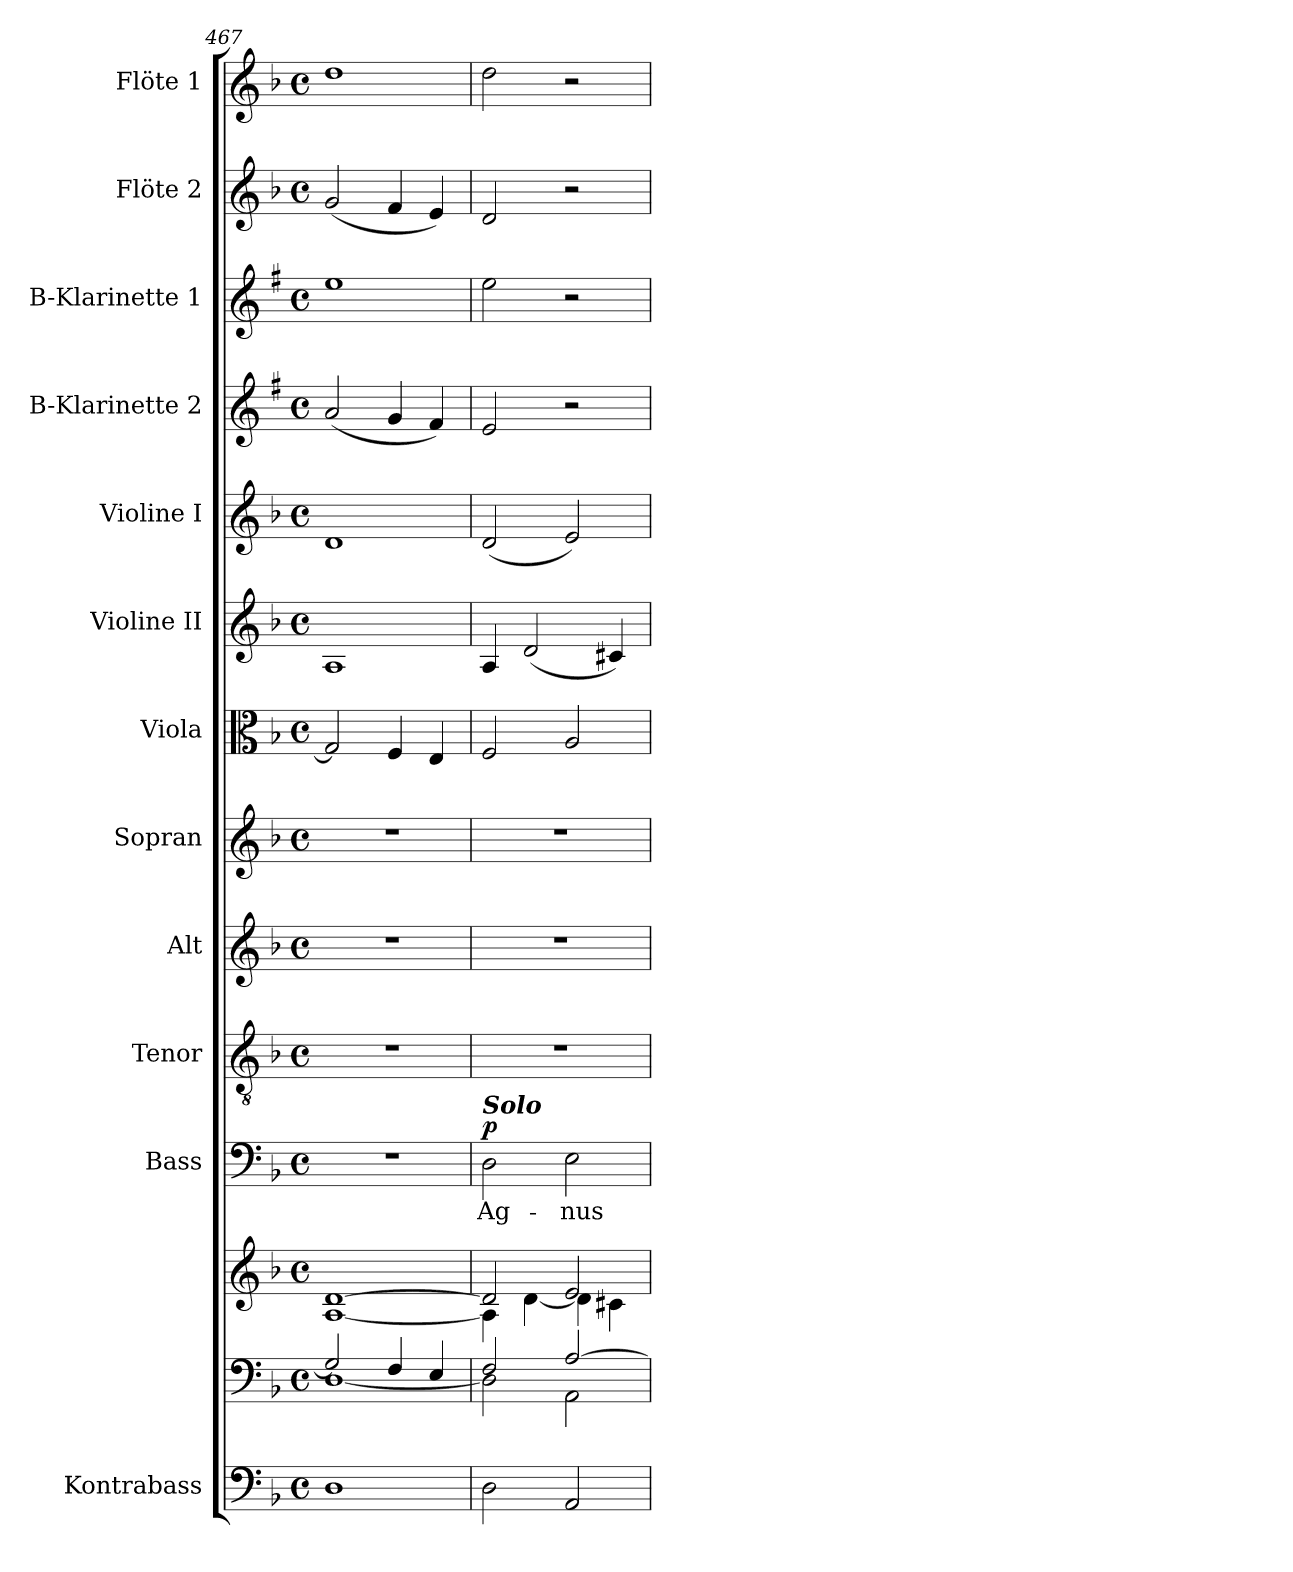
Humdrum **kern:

**kern	**kern	**kern	**kern	**text	**dynam	**kern	**kern	**kern	**kern	**kern	**kern	**kern	**kern	**kern	**kern
*part13	*part12	*part12	*part11	*part11	*part11	*part10	*part9	*part8	*part7	*part6	*part5	*part4	*part3	*part2	*part1
*staff14	*staff13	*staff12	*staff11	*staff11	*staff11	*staff10	*staff9	*staff8	*staff7	*staff6	*staff5	*staff4	*staff3	*staff2	*staff1
*I"Kontrabass	*	*	*I"Bass	*	*	*I"Tenor	*I"Alt	*I"Sopran	*I"Viola	*I"Violine II	*I"Violine I	*I"B-Klarinette 2	*I"B-Klarinette 1	*I"Flöte 2	*I"Flöte 1
*I'Kb.	*	*	*I'B.	*	*	*I'T.	*I'A.	*I'S.	*I'Vla.	*I'Vl. II	*I'Vl. I	*I'B Kl. 2	*I'B Kl. 1	*I'Fl. 2	*I'Fl. 1
*clefF4	*clefF4	*clefG2	*clefF4	*	*	*clefGv2	*clefG2	*clefG2	*clefC3	*clefG2	*clefG2	*clefG2	*clefG2	*clefG2	*clefG2
*ITrd7c12	*	*	*	*	*	*	*	*	*	*	*	*ITrd1c2	*ITrd1c2	*	*
*k[b-]	*k[b-]	*k[b-]	*k[b-]	*	*	*k[b-]	*k[b-]	*k[b-]	*k[b-]	*k[b-]	*k[b-]	*k[b-]	*k[b-]	*k[b-]	*k[b-]
*F:	*F:	*F:	*F:	*	*	*F:	*F:	*F:	*F:	*F:	*F:	*F:	*F:	*F:	*F:
*M4/4	*M4/4	*M4/4	*M4/4	*	*	*M4/4	*M4/4	*M4/4	*M4/4	*M4/4	*M4/4	*M4/4	*M4/4	*M4/4	*M4/4
*met(c)	*met(c)	*met(c)	*met(c)	*	*	*met(c)	*met(c)	*met(c)	*met(c)	*met(c)	*met(c)	*met(c)	*met(c)	*met(c)	*met(c)
=467	=467	=467	=467	=467	=467	=467	=467	=467	=467	=467	=467	=467	=467	=467	=467
*	*^	*^	*	*	*	*	*	*	*	*	*	*	*	*	*
1DD	2G/]	[<1D	[>1d	[<1A	1r	.	.	1r	1r	1r	2G/]	1A	1d	(<2g/	1dd	(<2g/	1dd
.	4F/	.	.	.	.	.	.	.	.	.	4F/	.	.	4f/	.	4f/	.
.	4E/	.	.	.	.	.	.	.	.	.	4E/	.	.	4e/)	.	4e/)	.
=468	=468	=468	=468	=468	=468	=468	=468	=468	=468	=468	=468	=468	=468	=468	=468	=468	=468
!	!	!	!	!	!LO:TX:a:Bi:t=Solo	!	!	!	!	!	!	!	!	!	!	!	!
!	!	!	!	!	!	!LO:LY:b	!LO:DY:a	!	!	!	!	!	!	!	!	!	!
2DD\	2F/	2D\]	2d/]	4A\]	2D\	Ag-	p	1r	1r	1r	2F/	4A/	(<2d/	2d/	2dd\	2d/	2dd\
.	.	.	.	[<4d\	.	.	.	.	.	.	.	(<2d/	.	.	.	.	.
!	!	!	!	!	!	!LO:LY:b	!	!	!	!	!	!	!	!	!	!	!
2AAA/	[>2A/	2AA\	2e/	4d\]	2E\	-nus	.	.	.	.	2A/	.	2e/)	2r	2r	2r	2r
.	.	.	.	4c#X\	.	.	.	.	.	.	.	4c#X/)	.	.	.	.	.
*	*v	*v	*	*	*	*	*	*	*	*	*	*	*	*	*	*	*
*	*	*v	*v	*	*	*	*	*	*	*	*	*	*	*	*	*
=	=	=	=	=	=	=	=	=	=	=	=	=	=	=	=
*-	*-	*-	*-	*-	*-	*-	*-	*-	*-	*-	*-	*-	*-	*-	*-
